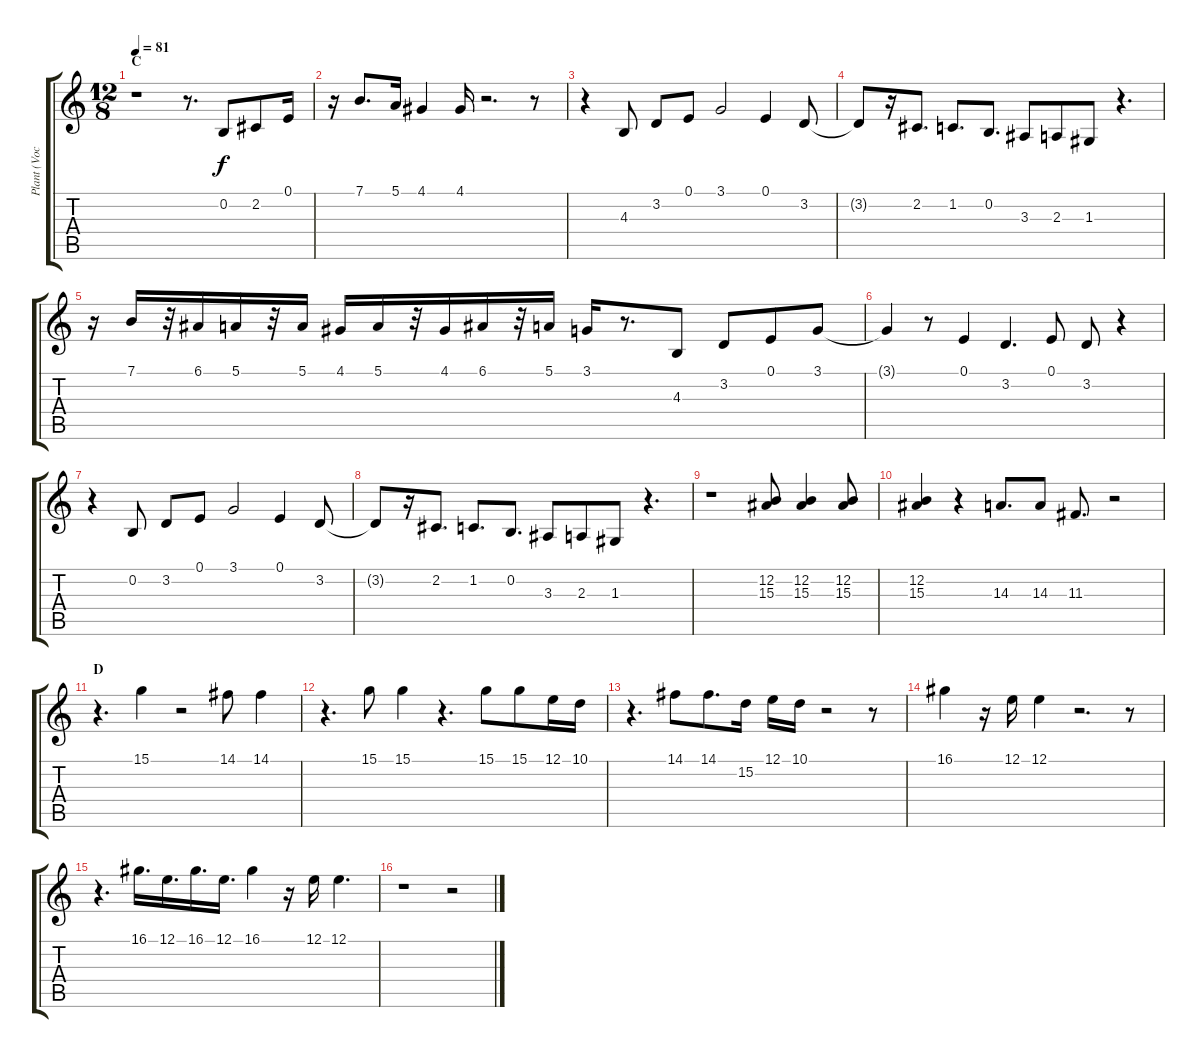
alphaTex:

\track ("Plant (Vocals)" "Plant (Voc") {instrument oboe}
\staff {score tabs}
\tuning (E4 B3 G3 D3 A2 E2) {hide}
\ts (12 8)
\section ("" "C")
\tempo 81
\clef g2
\ks c
r.1{dy f} r.8{d} 0.2.8 2.2.8 0.1.16 |
r.16 7.1.8{d} 5.1.16 4.1.4 4.1.16 r.2{d} r.8 |
r.4 4.3.8 3.2.8 0.1.8 3.1.2 0.1.4 3.2.8 |
3.2{t}.8 r.16 2.2.8{d} 1.2.8{d} 0.2.8{d} 3.3.8 2.3.8 1.3.8 r.4{d} |
r.16 7.1.16 r.32 6.1.16 5.1.16 r.32 5.1.16 4.1.16 5.1.16 r.32 4.1.16 6.1.16 r.32 5.1.16 3.1.16 r.8{d} 4.3.8 3.2.8 0.1.8 3.1.8 |
3.1{t}.4 r.8 0.1.4 3.2.4{d} 0.1.8 3.2.8 r.4 |
r.4 0.2.8 3.2.8 0.1.8 3.1.2 0.1.4 3.2.8 |
3.2{t}.8 r.16 2.2.8{d} 1.2.8{d} 0.2.8{d} 3.3.8 2.3.8 1.3.8 r.4{d} |
r.1 (12.2 15.3).8 (12.2 15.3).4 (12.2 15.3).8 |
(12.2 15.3).4 r.4 14.3.8{d} 14.3.8 11.3.8{d} r.2 |
\section ("" "D")
r.4{d} 15.1.4 r.2 14.1.8 14.1.4 |
r.4{d} 15.1.8 15.1.4 r.4{d} 15.1.8 15.1.8 12.1.16 10.1.16 |
r.4{d} 14.1.8 14.1.8{d} 15.2.16 12.1.16 10.1.16 r.2 r.8 |
16.1.4 r.16 12.1.16 12.1.4 r.2{d} r.8 |
r.4{d} 16.1.16{d} 12.1.16{d} 16.1.16{d} 12.1.16{d} 16.1.4 r.16 12.1.16 12.1.4{d} |
r.1 r.2
